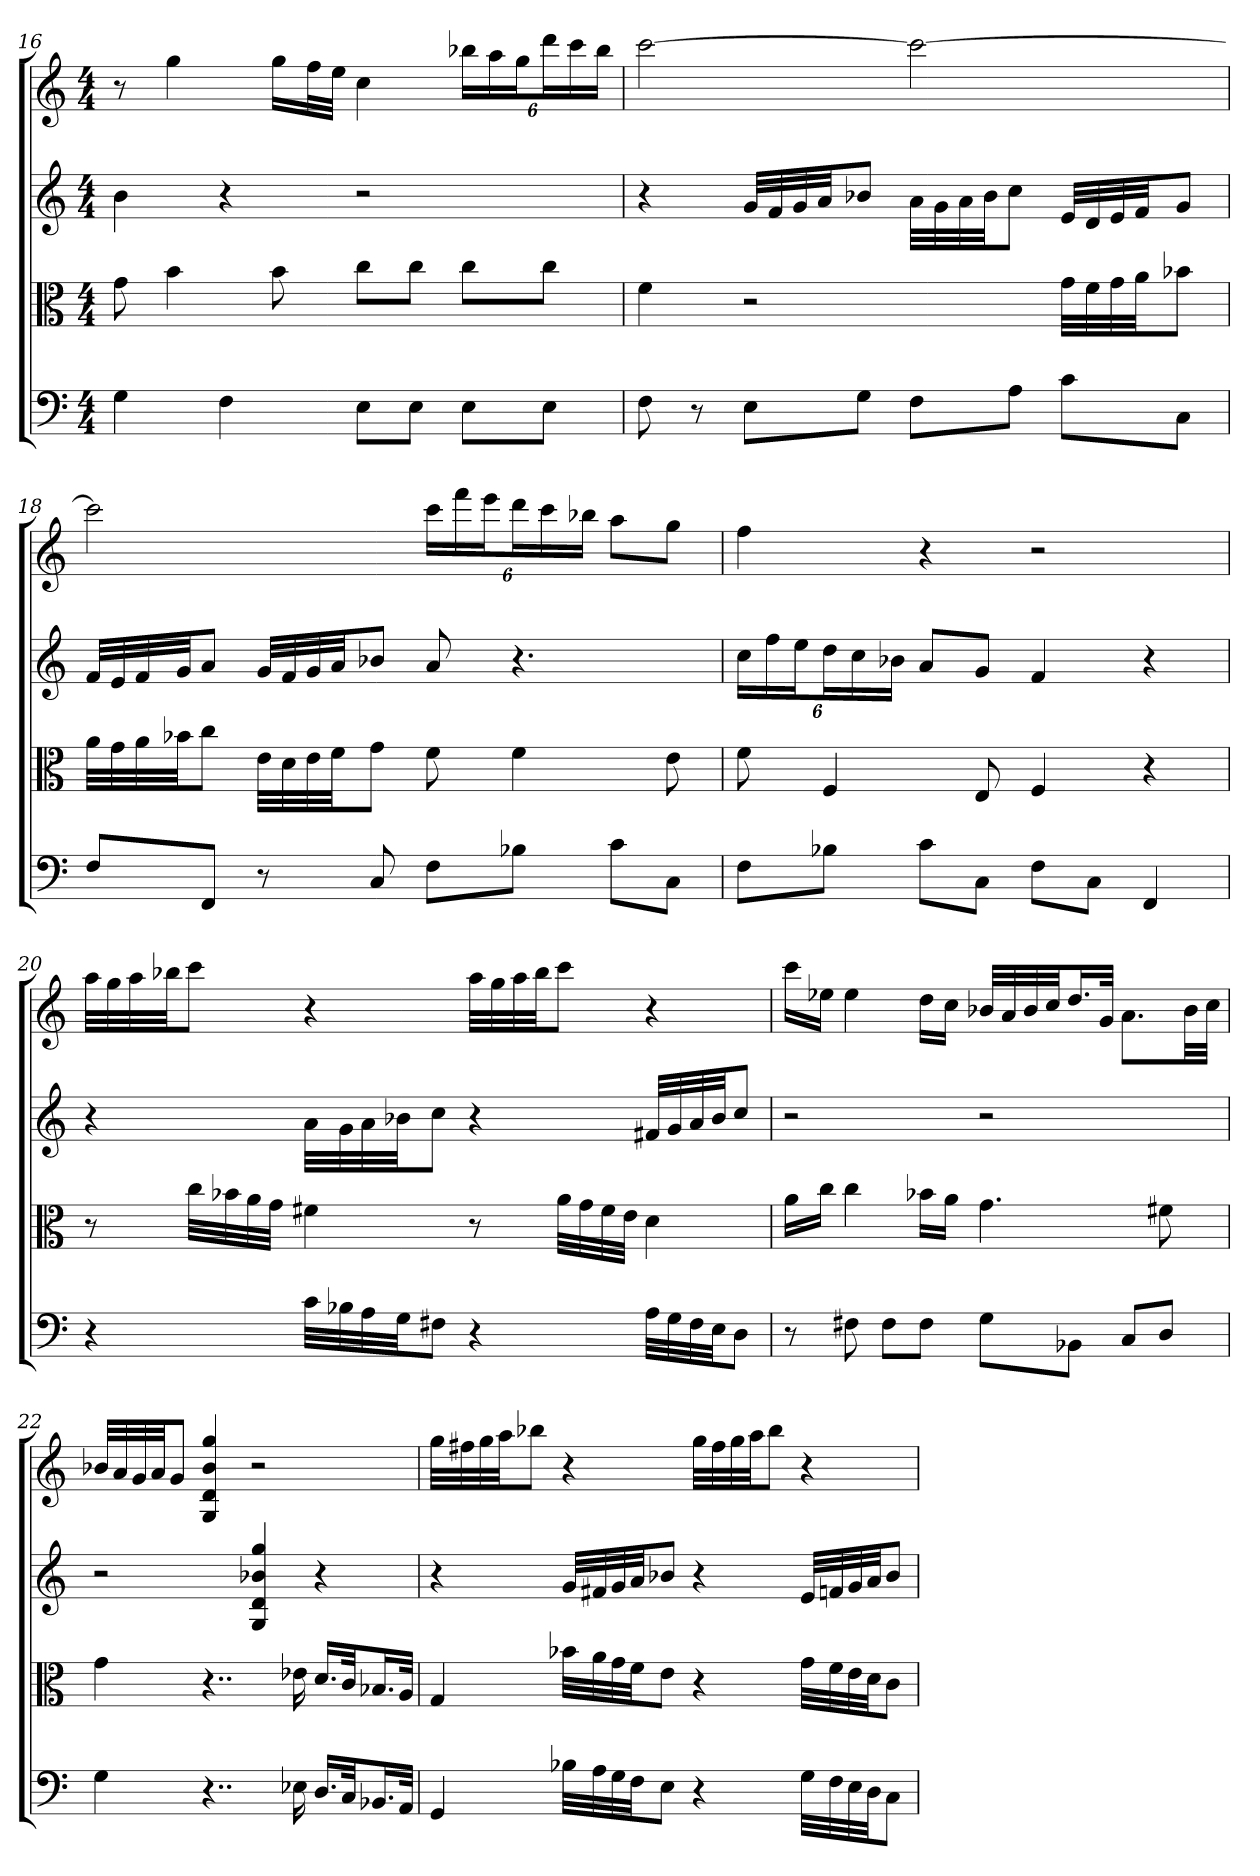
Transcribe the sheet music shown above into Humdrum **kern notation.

**kern	**kern	**kern	**kern
*part4	*part3	*part2	*part1
*staff4	*staff3	*staff2	*staff1
*clefF4	*clefC3	*clefG2	*clefG2
*k[]	*k[]	*k[]	*k[]
*C:	*C:	*C:	*C:
*M4/4	*M4/4	*M4/4	*M4/4
=16	=16	=16	=16
4G	8g	4b	8r
.	4b	.	4gg
4F	.	4r	.
.	8b	.	16gg\LL
.	.	.	32ff\L
.	.	.	32ee\JJJ
8E\L	8cc\L	2r	4cc
8E\J	8cc\J	.	.
8E\L	8cc\L	.	24bb-X\LL
.	.	.	24aa\
.	.	.	24gg\J
8E\J	8cc\J	.	24ddd\L
.	.	.	24ccc\
.	.	.	24bb-\JJ
=17	=17	=17	=17
8F	4f	4r	[2ccc
8r	.	.	.
8E\L	2r	32g/LLL	.
.	.	32f/	.
.	.	32g/	.
.	.	32a/JJ	.
8G\J	.	8b-X/J	.
8F\L	.	32a\LLL	2ccc_
.	.	32g\	.
.	.	32a\	.
.	.	32b-\JJ	.
8A\J	.	8cc\J	.
8c\L	32g\LLL	32e/LLL	.
.	32f\	32d/	.
.	32g\	32e/	.
.	32a\JJ	32f/JJ	.
8C\J	8b-X\J	8g/J	.
=18	=18	=18	=18
8F/L	32a\LLL	32f/LLL	2ccc]
.	32g\	32e/	.
.	32a\	32f/	.
.	32b-X\JJ	32g/JJ	.
8FF/J	8cc\J	8a/J	.
8r	32e\LLL	32g/LLL	.
.	32d\	32f/	.
.	32e\	32g/	.
.	32f\JJ	32a/JJ	.
8C	8g\J	8b-X/J	.
8F\L	8f	8a	24ccc\LL
.	.	.	24fff\
.	.	.	24eee\J
8B-X\J	4f	4.r	24ddd\L
.	.	.	24ccc\
.	.	.	24bb-X\JJ
8c\L	.	.	8aa\L
8C\J	8e	.	8gg\J
=19	=19	=19	=19
8F\L	8f	24cc\LL	4ff
.	.	24ff\	.
.	.	24ee\J	.
8B-X\J	4F	24dd\L	.
.	.	24cc\	.
.	.	24b-X\JJ	.
8c\L	.	8a/L	4r
8C\J	8E	8g/J	.
8F\L	4F	4f	2r
8C\J	.	.	.
4FF	4r	4r	.
=20	=20	=20	=20
4r	8r	4r	32aa\LLL
.	.	.	32gg\
.	.	.	32aa\
.	.	.	32bb-X\JJ
.	32cc\LLL	.	8ccc\J
.	32b-X\	.	.
.	32a\	.	.
.	32g\JJJ	.	.
32c\LLL	4f#X	32a\LLL	4r
32B-X\	.	32g\	.
32A\	.	32a\	.
32G\JJ	.	32b-X\JJ	.
8F#X\J	.	8cc\J	.
4r	8r	4r	32aa\LLL
.	.	.	32gg\
.	.	.	32aa\
.	.	.	32bb-\JJ
.	32a\LLL	.	8ccc\J
.	32g\	.	.
.	32f#\	.	.
.	32e\JJJ	.	.
32A\LLL	4d	32f#X/LLL	4r
32G\	.	32g/	.
32F#\	.	32a/	.
32E\JJ	.	32b-/JJ	.
8D\J	.	8cc/J	.
=21	=21	=21	=21
8r	16a\LL	2r	16ccc\LL
.	16cc\JJ	.	16ee-X\JJ
8F#X	4cc	.	4ee-
8F#\L	.	.	.
8F#\J	16b-X\LL	.	16dd\LL
.	16a\JJ	.	16cc\JJ
8G\L	4.g	2r	32b-X/LLL
.	.	.	32a/
.	.	.	32b-/
.	.	.	32cc/JJ
8BB-X\J	.	.	16.dd/L
.	.	.	32g/JJk
8C/L	.	.	8.a\L
8D/J	8f#X	.	.
.	.	.	32b-\LL
.	.	.	32cc\JJJ
=22	=22	=22	=22
4G	4g	2r	32b-X/LLL
.	.	.	32a/
.	.	.	32g/
.	.	.	32a/JJ
.	.	.	8g/J
4..r	4..r	.	4G 4d 4b- 4gg
.	.	4G 4d 4b-X 4gg	2r
16E-X	16e-X	.	.
16.D/LL	16.d/LL	4r	.
32C/Jk	32c/Jk	.	.
16.BB-X/L	16.B-X/L	.	.
32AA/JJk	32A/JJk	.	.
=23	=23	=23	=23
4GG	4G	4r	32gg\LLL
.	.	.	32ff#X\
.	.	.	32gg\
.	.	.	32aa\JJ
.	.	.	8bb-X\J
32B-X\LLL	32b-X\LLL	32g/LLL	4r
32A\	32a\	32f#X/	.
32G\	32g\	32g/	.
32F\JJ	32f\JJ	32a/JJ	.
8E\J	8e\J	8b-X/J	.
4r	4r	4r	32gg\LLL
.	.	.	32ff#\
.	.	.	32gg\
.	.	.	32aa\JJ
.	.	.	8bb-\J
32G\LLL	32g\LLL	32e/LLL	4r
32F\	32f\	32fn/	.
32E\	32e\	32g/	.
32D\JJ	32d\JJ	32a/JJ	.
8C\J	8c\J	8b-/J	.
=	=	=	=
*-	*-	*-	*-
